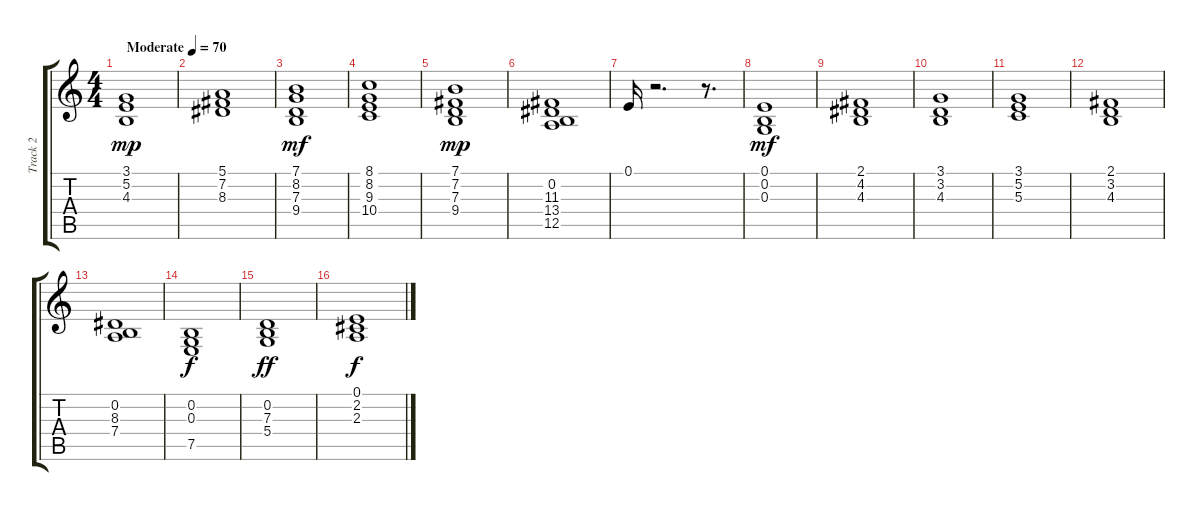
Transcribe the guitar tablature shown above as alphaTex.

\track ("Track 2" "Track 2") {instrument drawbarorgan}
\staff {score tabs}
\tuning (E4 B3 G3 D3 A2 E2) {hide}
\ts (4 4)
\tempo (70 "Moderate")
\clef g2
\ks c
(3.1 5.2 4.3).1{dy mp instrument drawbarorgan} |
(5.1 7.2 8.3).1 |
(7.1 8.2 7.3 9.4).1{dy mf} |
(8.1 8.2 9.3 10.4).1 |
(7.1 7.2 7.3 9.4).1{dy mp} |
(0.2 11.3 13.4 12.5).1 |
0.1.16 r.2{d} r.8{d} |
(0.1 0.2 0.3).1{dy mf} |
(2.1 4.2 4.3).1 |
(3.1 3.2 4.3).1 |
(3.1 5.2 5.3).1 |
(2.1 3.2 4.3).1 |
(0.2 8.3 7.4).1 |
(0.2 0.3 7.5).1{dy f} |
(0.2 7.3 5.4).1{dy ff} |
(0.1 2.2 2.3).1{dy f}
